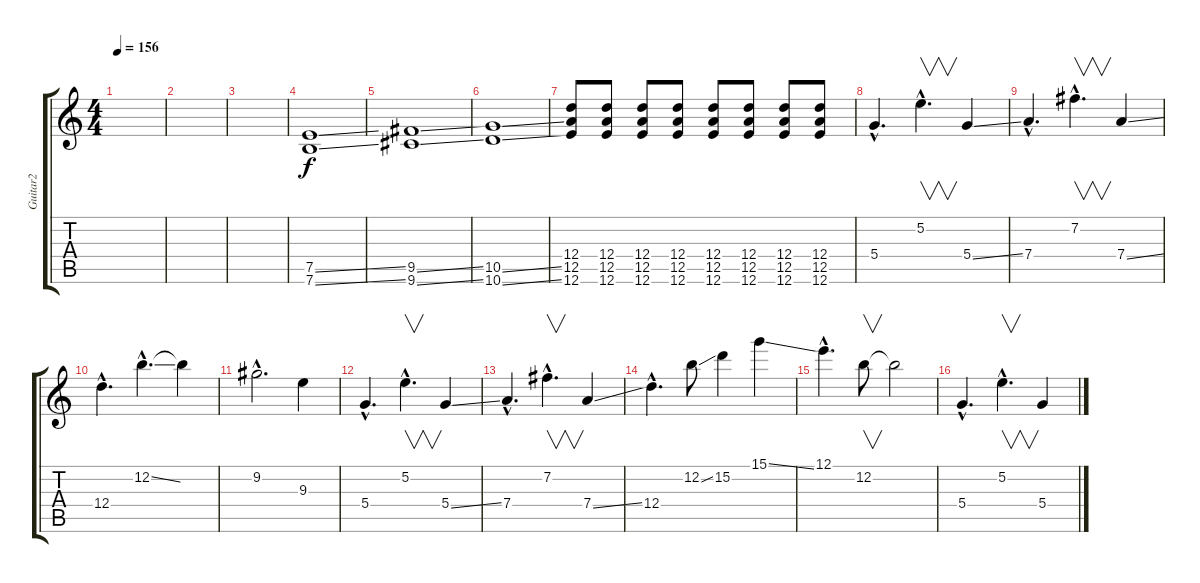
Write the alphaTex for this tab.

\track ("Guitar2" "Guitar2") {instrument overdrivenguitar}
\staff {score tabs}
\tuning (E4 B3 G3 D3 A2 E2) {hide}
\ts (4 4)
\tempo 156
\clef g2
\ks c
|
|
|
(7.5{ss} 7.6{ss}).1 |
(9.5{ss} 9.6{ss}).1 |
(10.5{ss} 10.6{ss}).1 |
(12.4 12.5 12.6).8 (12.4 12.5 12.6).8 (12.4 12.5 12.6).8 (12.4 12.5 12.6).8 (12.4 12.5 12.6).8 (12.4 12.5 12.6).8 (12.4 12.5 12.6).8 (12.4 12.5 12.6).8 |
5.4{hac}.4{d} 5.2{hac}.4{v d} 5.4{ss}.4 |
7.4{hac}.4{d} 7.2{hac}.4{v d} 7.4{ss}.4 |
12.4{hac}.4{d} 12.2{ss hac}.4{d} 12.2{t}.4 |
9.2{hac}.2{d} 9.3.4 |
5.4{hac}.4{d} 5.2{hac}.4{v d} 5.4{ss}.4 |
7.4{hac}.4{d} 7.2{hac}.4{v d} 7.4{ss}.4 |
12.4{hac}.4{d} 12.2{ss}.8 15.2.4 15.1{ss}.4 |
12.1{hac}.4{d} 12.2.8{v} 12.2{t}.2 |
5.4{hac}.4{d} 5.2{hac}.4{v d} 5.4{ss}.4
